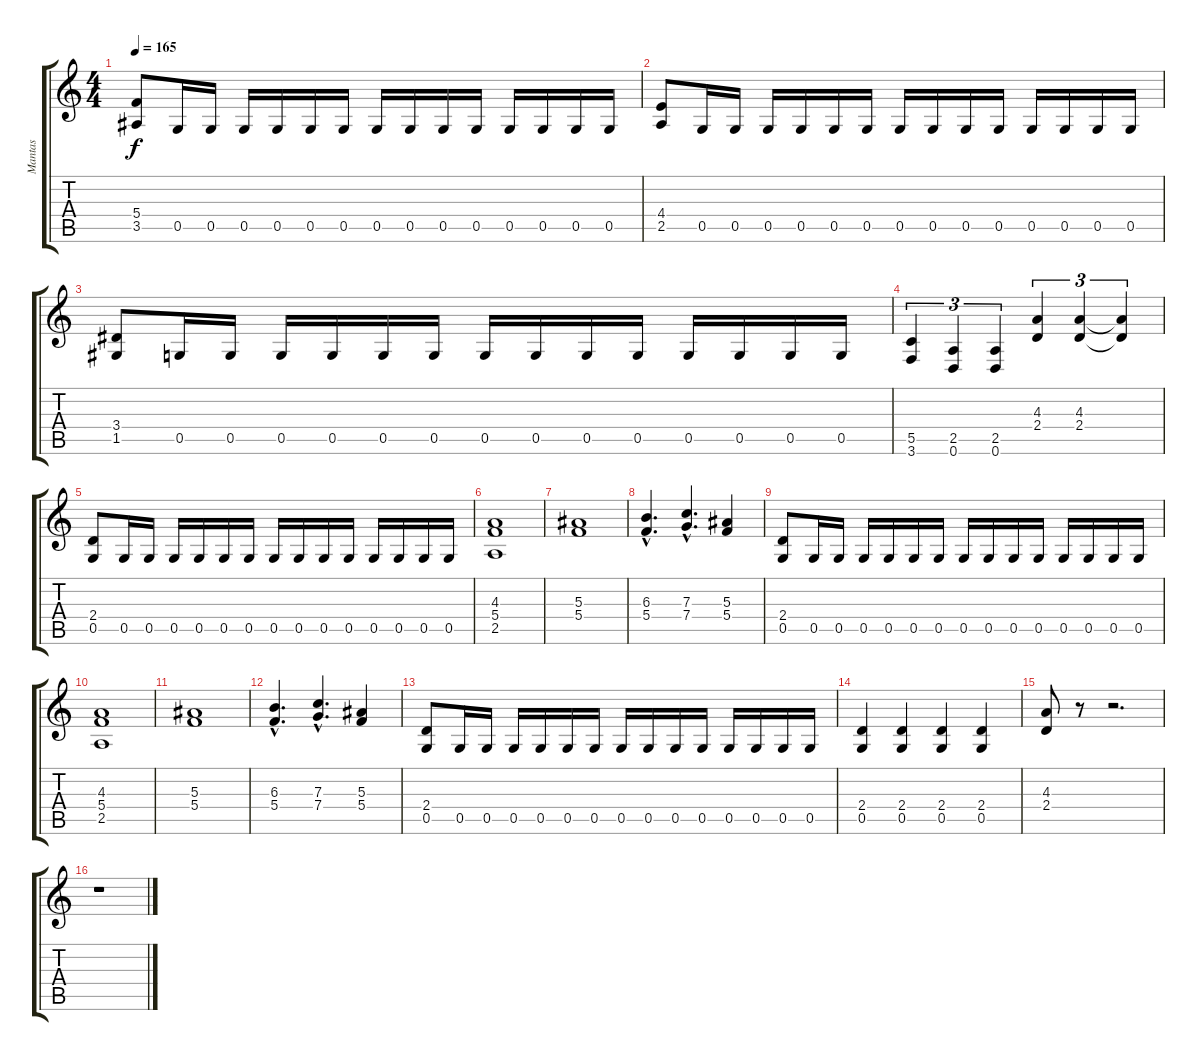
\track ("Mantas" "Mantas") {instrument distortionguitar}
\staff {score tabs}
\tuning (D4 A3 F3 C3 G2 D2) {hide}
\ts (4 4)
\tempo 165
\clef g2
\ks c
(5.4 3.5).8{dy f} 0.5.16 0.5.16 0.5.16 0.5.16 0.5.16 0.5.16 0.5.16 0.5.16 0.5.16 0.5.16 0.5.16 0.5.16 0.5.16 0.5.16 |
(4.4 2.5).8 0.5.16 0.5.16 0.5.16 0.5.16 0.5.16 0.5.16 0.5.16 0.5.16 0.5.16 0.5.16 0.5.16 0.5.16 0.5.16 0.5.16 |
(3.4 1.5).8 0.5.16 0.5.16 0.5.16 0.5.16 0.5.16 0.5.16 0.5.16 0.5.16 0.5.16 0.5.16 0.5.16 0.5.16 0.5.16 0.5.16 |
(5.5 3.6).4{tu (3 2)} (2.5 0.6).4{tu (3 2)} (2.5 0.6).4{tu (3 2)} (4.3 2.4).4{tu (3 2)} (4.3 2.4).4{tu (3 2)} (4.3{t} 2.4{t}).4{tu (3 2)} |
(2.4 0.5).8 0.5.16 0.5.16 0.5.16 0.5.16 0.5.16 0.5.16 0.5.16 0.5.16 0.5.16 0.5.16 0.5.16 0.5.16 0.5.16 0.5.16 |
(4.3 5.4 2.5).1 |
(5.3 5.4).1 |
(6.3{hac} 5.4{hac}).4{d} (7.3{hac} 7.4{hac}).4{d} (5.3 5.4).4 |
(2.4 0.5).8 0.5.16 0.5.16 0.5.16 0.5.16 0.5.16 0.5.16 0.5.16 0.5.16 0.5.16 0.5.16 0.5.16 0.5.16 0.5.16 0.5.16 |
(4.3 5.4 2.5).1 |
(5.3 5.4).1 |
(6.3{hac} 5.4{hac}).4{d} (7.3{hac} 7.4{hac}).4{d} (5.3 5.4).4 |
(2.4 0.5).8 0.5.16 0.5.16 0.5.16 0.5.16 0.5.16 0.5.16 0.5.16 0.5.16 0.5.16 0.5.16 0.5.16 0.5.16 0.5.16 0.5.16 |
(2.4 0.5).4 (2.4 0.5).4 (2.4 0.5).4 (2.4 0.5).4 |
(4.3 2.4).8 r.8 r.2{d} |
r.1
